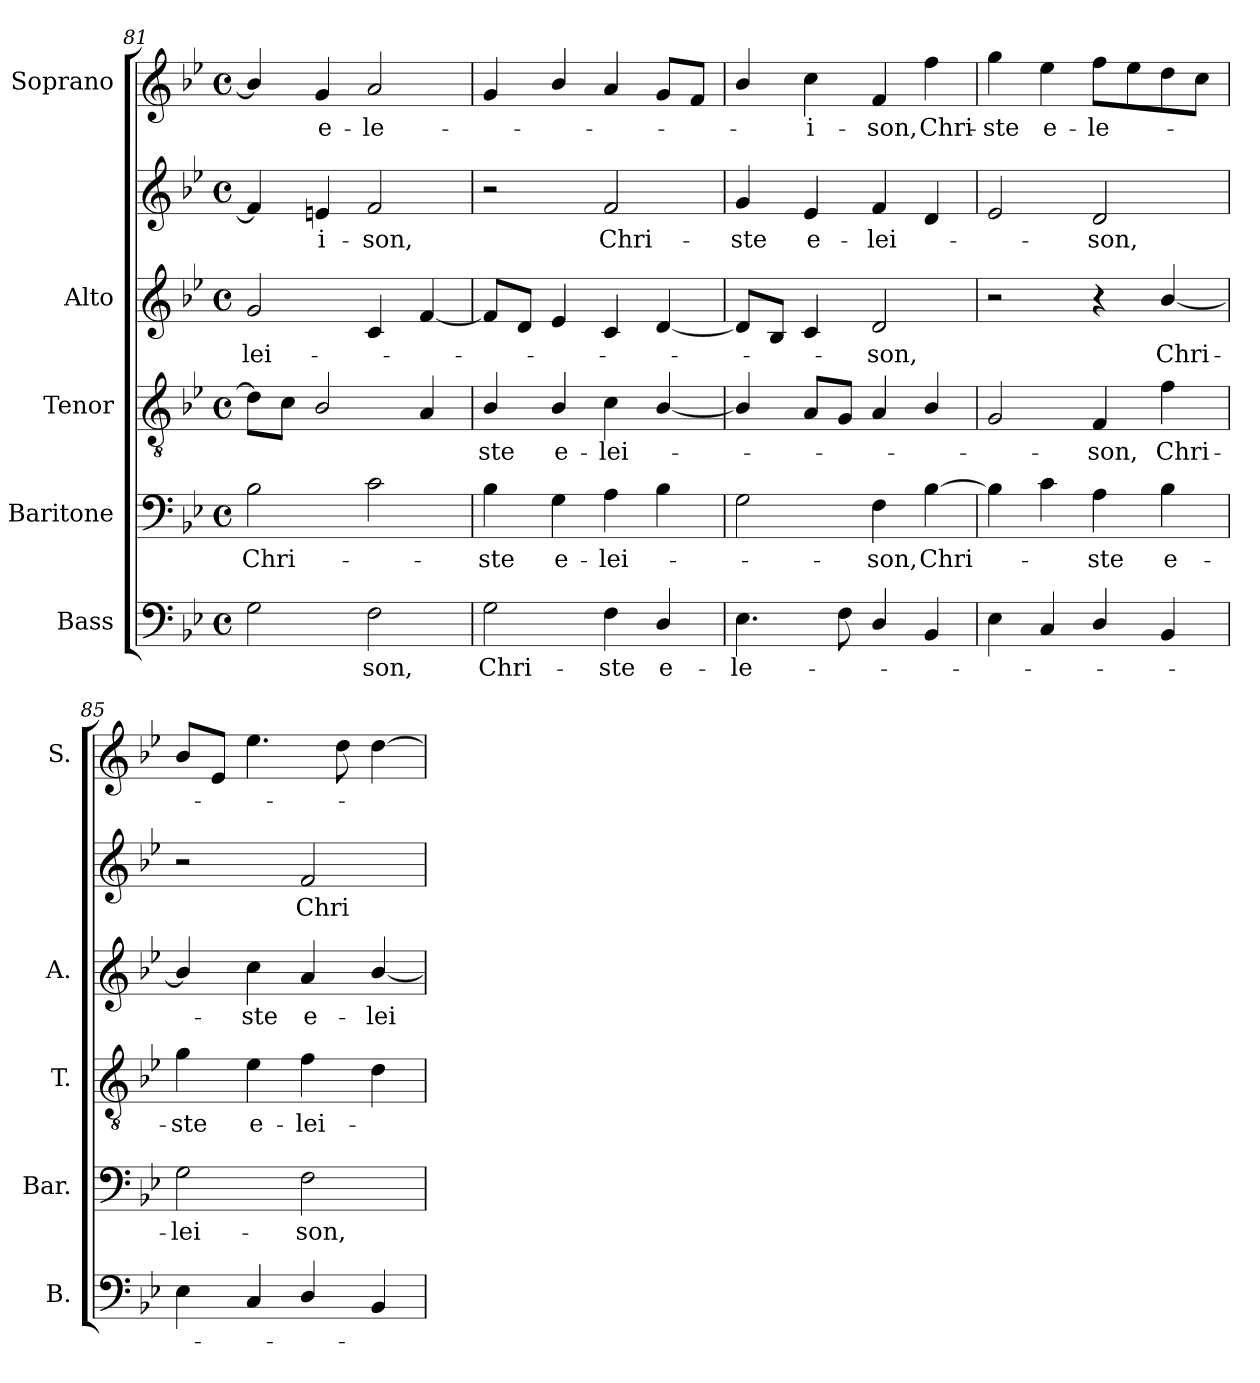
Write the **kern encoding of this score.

**kern	**text	**kern	**text	**kern	**text	**kern	**text	**kern	**text	**kern	**text
*part6	*part6	*part5	*part5	*part4	*part4	*part3	*part3	*part2	*part2	*part1	*part1
*staff6	*staff6	*staff5	*staff5	*staff4	*staff4	*staff3	*staff3	*staff2	*staff2	*staff1	*staff1
*I"Bass	*	*I"Baritone	*	*I"Tenor	*	*I"Alto	*	*	*	*I"Soprano	*
*I'B.	*	*I'Bar.	*	*I'T.	*	*I'A.	*	*	*	*I'S.	*
*clefF4	*	*clefF4	*	*clefGv2	*	*clefG2	*	*clefG2	*	*clefG2	*
*	*	*	*	*ITrd7c12	*	*	*	*	*	*	*
*k[b-e-]	*	*k[b-e-]	*	*k[b-e-]	*	*k[b-e-]	*	*k[b-e-]	*	*k[b-e-]	*
*B-:	*	*B-:	*	*B-:	*	*B-:	*	*B-:	*	*B-:	*
*M4/4	*	*M4/4	*	*M4/4	*	*M4/4	*	*M4/4	*	*M4/4	*
*met(c)	*	*met(c)	*	*met(c)	*	*met(c)	*	*met(c)	*	*met(c)	*
=81	=81	=81	=81	=81	=81	=81	=81	=81	=81	=81	=81
!	!	!	!LO:LY:b:color=#000000	!	!	!	!	!	!	!	!
!	!	!	!	!	!	!	!LO:LY:b:color=#000000	!	!	!	!
2Gi\	.	2B-i\	Chri-	8Di\L]	.	2gi/	-lei-	4fi/]	.	4b-i/]	.
.	.	.	.	8Ci\J	.	.	.	.	.	.	.
!	!	!	!	!	!	!	!	!	!LO:LY:b:color=#000000	!	!
!	!	!	!	!	!	!	!	!	!	!	!LO:LY:b:color=#000000
.	.	.	.	2BB-i/	.	.	.	4ei/	-i-	4gi/	e-
!	!LO:LY:b:color=#000000	!	!	!	!	!	!	!	!	!	!
!	!	!	!	!	!	!	!	!	!LO:LY:b:color=#000000	!	!
!	!	!	!	!	!	!	!	!	!	!	!LO:LY:b:color=#000000
2Fi\	-son,	2ci\	.	.	.	4ci/	.	2fi/	-son,	2ai/	-le-
.	.	.	.	4AAi/	.	[4fi/	.	.	.	.	.
=82	=82	=82	=82	=82	=82	=82	=82	=82	=82	=82	=82
!	!LO:LY:b:color=#000000	!	!	!	!	!	!	!	!	!	!
!	!	!	!LO:LY:b:color=#000000	!	!	!	!	!	!	!	!
!	!	!	!	!	!LO:LY:b:color=#000000	!	!	!	!	!	!
2Gi\	Chri-	4B-i\	-ste	4BB-i/	-ste	8fi/L]	.	2r	.	4gi/	.
.	.	.	.	.	.	8di/J	.	.	.	.	.
!	!	!	!LO:LY:b:color=#000000	!	!	!	!	!	!	!	!
!	!	!	!	!	!LO:LY:b:color=#000000	!	!	!	!	!	!
.	.	4Gi\	e-	4BB-i/	e-	4e-i/	.	.	.	4b-i/	.
!	!LO:LY:b:color=#000000	!	!	!	!	!	!	!	!	!	!
!	!	!	!LO:LY:b:color=#000000	!	!	!	!	!	!	!	!
!	!	!	!	!	!LO:LY:b:color=#000000	!	!	!	!	!	!
!	!	!	!	!	!	!	!	!	!LO:LY:b:color=#000000	!	!
4Fi\	-ste	4Ai\	-lei-	4Ci\	-lei-	4ci/	.	2fi/	Chri-	4ai/	.
!	!LO:LY:b:color=#000000	!	!	!	!	!	!	!	!	!	!
4Di/	e-	4B-i\	.	[4BB-i/	.	[4di/	.	.	.	8gi/L	.
.	.	.	.	.	.	.	.	.	.	8fi/J	.
=83	=83	=83	=83	=83	=83	=83	=83	=83	=83	=83	=83
!	!LO:LY:b:color=#000000	!	!	!	!	!	!	!	!	!	!
!	!	!	!	!	!	!	!	!	!LO:LY:b:color=#000000	!	!
4.E-i\	-le-	2Gi\	.	4BB-i/]	.	8di/L]	.	4gi/	-ste	4b-i/	.
.	.	.	.	.	.	8B-i/J	.	.	.	.	.
!	!	!	!	!	!	!	!	!	!LO:LY:b:color=#000000	!	!
!	!	!	!	!	!	!	!	!	!	!	!LO:LY:b:color=#000000
.	.	.	.	8AAi/L	.	4ci/	.	4e-i/	e-	4cci\	-i-
8Fi\	.	.	.	8GGi/J	.	.	.	.	.	.	.
!	!	!	!LO:LY:b:color=#000000	!	!	!	!	!	!	!	!
!	!	!	!	!	!	!	!LO:LY:b:color=#000000	!	!	!	!
!	!	!	!	!	!	!	!	!	!LO:LY:b:color=#000000	!	!
!	!	!	!	!	!	!	!	!	!	!	!LO:LY:b:color=#000000
4Di/	.	4Fi\	-son,	4AAi/	.	2di/	-son,	4fi/	-lei-	4fi/	-son,
!	!	!	!LO:LY:b:color=#000000	!	!	!	!	!	!	!	!
!	!	!	!	!	!	!	!	!	!	!	!LO:LY:b:color=#000000
4BB-i/	.	[4B-i\	Chri-	4BB-i/	.	.	.	4di/	.	4ffi\	Chri-
=84	=84	=84	=84	=84	=84	=84	=84	=84	=84	=84	=84
!	!	!	!	!	!	!	!	!	!	!	!LO:LY:b:color=#000000
4E-i\	.	4B-i\]	.	2GGi/	.	2r	.	2e-i/	.	4ggi\	-ste
!	!	!	!	!	!	!	!	!	!	!	!LO:LY:b:color=#000000
4Ci/	.	4ci\	.	.	.	.	.	.	.	4ee-i\	e-
!	!	!	!LO:LY:b:color=#000000	!	!	!	!	!	!	!	!
!	!	!	!	!	!LO:LY:b:color=#000000	!	!	!	!	!	!
!	!	!	!	!	!	!	!	!	!LO:LY:b:color=#000000	!	!
!	!	!	!	!	!	!	!	!	!	!	!LO:LY:b:color=#000000
4Di/	.	4Ai\	-ste	4FFi/	-son,	4r	.	2di/	-son,	8ffi\L	-le-
.	.	.	.	.	.	.	.	.	.	8ee-i\	.
!	!	!	!LO:LY:b:color=#000000	!	!	!	!	!	!	!	!
!	!	!	!	!	!LO:LY:b:color=#000000	!	!	!	!	!	!
!	!	!	!	!	!	!	!LO:LY:b:color=#000000	!	!	!	!
4BB-i/	.	4B-i\	e-	4Fi\	Chri-	[4b-i/	Chri-	.	.	8ddi\	.
.	.	.	.	.	.	.	.	.	.	8cci\J	.
=85	=85	=85	=85	=85	=85	=85	=85	=85	=85	=85	=85
!	!	!	!LO:LY:b:color=#000000	!	!	!	!	!	!	!	!
!	!	!	!	!	!LO:LY:b:color=#000000	!	!	!	!	!	!
4E-i\	.	2Gi\	-lei-	4Gi\	-ste	4b-i/]	.	2r	.	8b-i/L	.
.	.	.	.	.	.	.	.	.	.	8e-i/J	.
!	!	!	!	!	!LO:LY:b:color=#000000	!	!	!	!	!	!
!	!	!	!	!	!	!	!LO:LY:b:color=#000000	!	!	!	!
4Ci/	.	.	.	4E-i\	e-	4cci\	-ste	.	.	4.ee-i\	.
!	!	!	!LO:LY:b:color=#000000	!	!	!	!	!	!	!	!
!	!	!	!	!	!LO:LY:b:color=#000000	!	!	!	!	!	!
!	!	!	!	!	!	!	!LO:LY:b:color=#000000	!	!	!	!
!	!	!	!	!	!	!	!	!	!LO:LY:b:color=#000000	!	!
4Di/	.	2Fi\	-son,	4Fi\	-lei-	4ai/	e-	2fi/	Chri-	.	.
.	.	.	.	.	.	.	.	.	.	8ddi\	.
!	!	!	!	!	!	!	!LO:LY:b:color=#000000	!	!	!	!
4BB-i/	.	.	.	4Di\	.	[4b-i/	-lei-	.	.	[4ddi\	.
=	=	=	=	=	=	=	=	=	=	=	=
*-	*-	*-	*-	*-	*-	*-	*-	*-	*-	*-	*-
